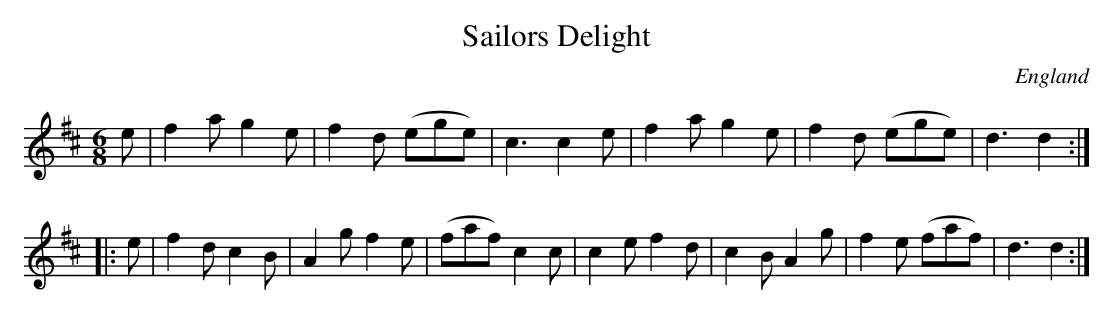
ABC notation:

X:1
T:Sailors Delight
L:1/8
M:6/8
O:England
K:D
e | f2a g2e | f2d (ege) | c3    c2e | f2a g2e | f2d (ege) | d3 d2 ::
e | f2d c2B | A2g f2e   | (faf) c2c | c2e f2d | c2B A2g   | f2e (faf) | d3 d2 :|
